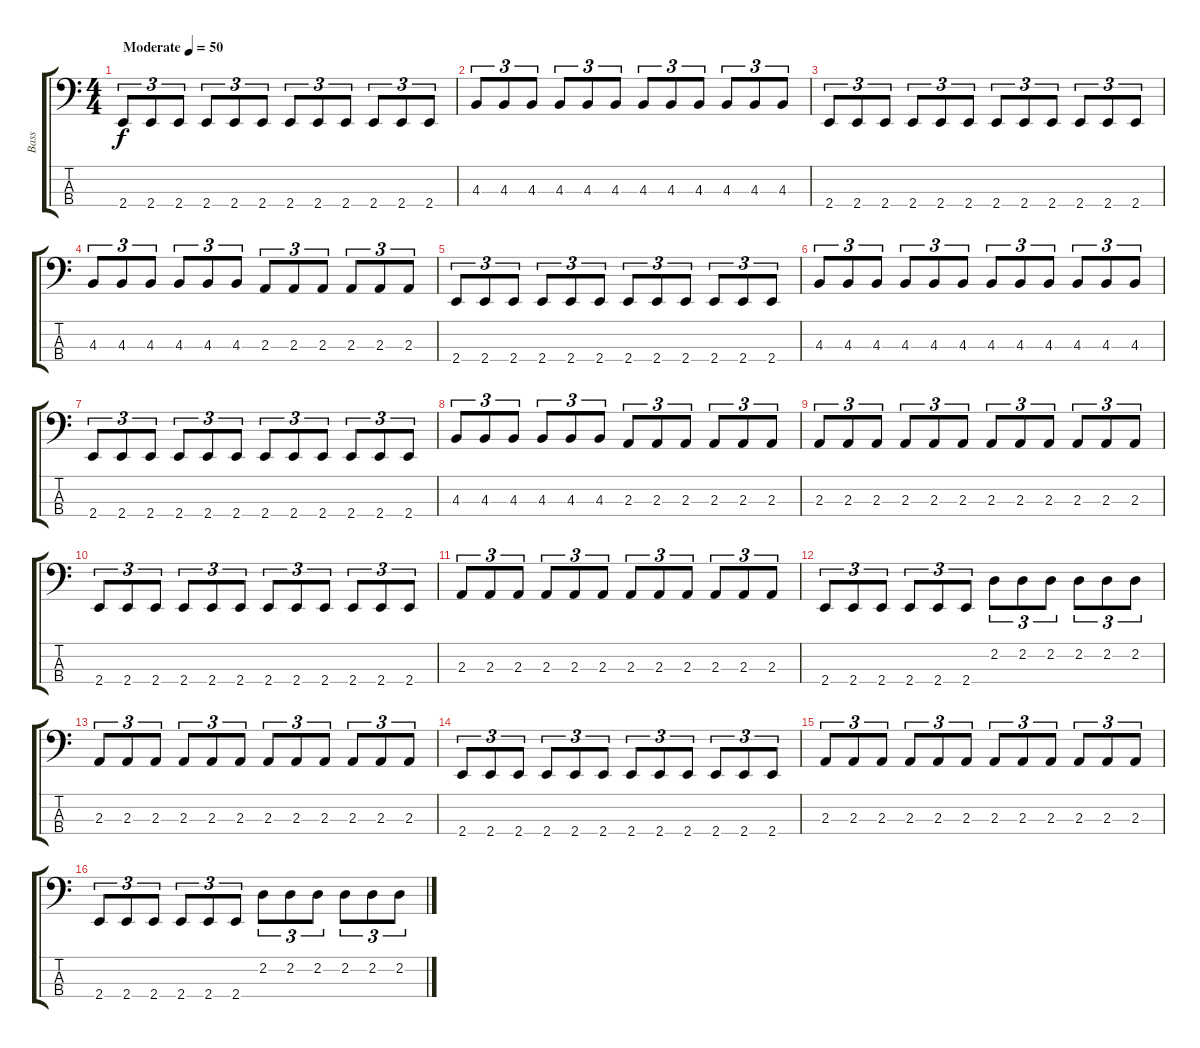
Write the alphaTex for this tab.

\track ("Bass" "Bass") {instrument electricbassfinger}
\staff {score tabs}
\tuning (F2 C2 G1 D1) {hide}
\ts (4 4)
\tempo (50 "Moderate")
\clef f4
\ks c
2.4.8{tu (3 2) dy f instrument electricbassfinger} 2.4.8{tu (3 2)} 2.4.8{tu (3 2)} 2.4.8{tu (3 2)} 2.4.8{tu (3 2)} 2.4.8{tu (3 2)} 2.4.8{tu (3 2)} 2.4.8{tu (3 2)} 2.4.8{tu (3 2)} 2.4.8{tu (3 2)} 2.4.8{tu (3 2)} 2.4.8{tu (3 2)} |
4.3.8{tu (3 2)} 4.3.8{tu (3 2)} 4.3.8{tu (3 2)} 4.3.8{tu (3 2)} 4.3.8{tu (3 2)} 4.3.8{tu (3 2)} 4.3.8{tu (3 2)} 4.3.8{tu (3 2)} 4.3.8{tu (3 2)} 4.3.8{tu (3 2)} 4.3.8{tu (3 2)} 4.3.8{tu (3 2)} |
2.4.8{tu (3 2)} 2.4.8{tu (3 2)} 2.4.8{tu (3 2)} 2.4.8{tu (3 2)} 2.4.8{tu (3 2)} 2.4.8{tu (3 2)} 2.4.8{tu (3 2)} 2.4.8{tu (3 2)} 2.4.8{tu (3 2)} 2.4.8{tu (3 2)} 2.4.8{tu (3 2)} 2.4.8{tu (3 2)} |
4.3.8{tu (3 2)} 4.3.8{tu (3 2)} 4.3.8{tu (3 2)} 4.3.8{tu (3 2)} 4.3.8{tu (3 2)} 4.3.8{tu (3 2)} 2.3.8{tu (3 2)} 2.3.8{tu (3 2)} 2.3.8{tu (3 2)} 2.3.8{tu (3 2)} 2.3.8{tu (3 2)} 2.3.8{tu (3 2)} |
2.4.8{tu (3 2)} 2.4.8{tu (3 2)} 2.4.8{tu (3 2)} 2.4.8{tu (3 2)} 2.4.8{tu (3 2)} 2.4.8{tu (3 2)} 2.4.8{tu (3 2)} 2.4.8{tu (3 2)} 2.4.8{tu (3 2)} 2.4.8{tu (3 2)} 2.4.8{tu (3 2)} 2.4.8{tu (3 2)} |
4.3.8{tu (3 2)} 4.3.8{tu (3 2)} 4.3.8{tu (3 2)} 4.3.8{tu (3 2)} 4.3.8{tu (3 2)} 4.3.8{tu (3 2)} 4.3.8{tu (3 2)} 4.3.8{tu (3 2)} 4.3.8{tu (3 2)} 4.3.8{tu (3 2)} 4.3.8{tu (3 2)} 4.3.8{tu (3 2)} |
2.4.8{tu (3 2)} 2.4.8{tu (3 2)} 2.4.8{tu (3 2)} 2.4.8{tu (3 2)} 2.4.8{tu (3 2)} 2.4.8{tu (3 2)} 2.4.8{tu (3 2)} 2.4.8{tu (3 2)} 2.4.8{tu (3 2)} 2.4.8{tu (3 2)} 2.4.8{tu (3 2)} 2.4.8{tu (3 2)} |
4.3.8{tu (3 2)} 4.3.8{tu (3 2)} 4.3.8{tu (3 2)} 4.3.8{tu (3 2)} 4.3.8{tu (3 2)} 4.3.8{tu (3 2)} 2.3.8{tu (3 2)} 2.3.8{tu (3 2)} 2.3.8{tu (3 2)} 2.3.8{tu (3 2)} 2.3.8{tu (3 2)} 2.3.8{tu (3 2)} |
2.3.8{tu (3 2)} 2.3.8{tu (3 2)} 2.3.8{tu (3 2)} 2.3.8{tu (3 2)} 2.3.8{tu (3 2)} 2.3.8{tu (3 2)} 2.3.8{tu (3 2)} 2.3.8{tu (3 2)} 2.3.8{tu (3 2)} 2.3.8{tu (3 2)} 2.3.8{tu (3 2)} 2.3.8{tu (3 2)} |
2.4.8{tu (3 2)} 2.4.8{tu (3 2)} 2.4.8{tu (3 2)} 2.4.8{tu (3 2)} 2.4.8{tu (3 2)} 2.4.8{tu (3 2)} 2.4.8{tu (3 2)} 2.4.8{tu (3 2)} 2.4.8{tu (3 2)} 2.4.8{tu (3 2)} 2.4.8{tu (3 2)} 2.4.8{tu (3 2)} |
2.3.8{tu (3 2)} 2.3.8{tu (3 2)} 2.3.8{tu (3 2)} 2.3.8{tu (3 2)} 2.3.8{tu (3 2)} 2.3.8{tu (3 2)} 2.3.8{tu (3 2)} 2.3.8{tu (3 2)} 2.3.8{tu (3 2)} 2.3.8{tu (3 2)} 2.3.8{tu (3 2)} 2.3.8{tu (3 2)} |
2.4.8{tu (3 2)} 2.4.8{tu (3 2)} 2.4.8{tu (3 2)} 2.4.8{tu (3 2)} 2.4.8{tu (3 2)} 2.4.8{tu (3 2)} 2.2.8{tu (3 2)} 2.2.8{tu (3 2)} 2.2.8{tu (3 2)} 2.2.8{tu (3 2)} 2.2.8{tu (3 2)} 2.2.8{tu (3 2)} |
2.3.8{tu (3 2)} 2.3.8{tu (3 2)} 2.3.8{tu (3 2)} 2.3.8{tu (3 2)} 2.3.8{tu (3 2)} 2.3.8{tu (3 2)} 2.3.8{tu (3 2)} 2.3.8{tu (3 2)} 2.3.8{tu (3 2)} 2.3.8{tu (3 2)} 2.3.8{tu (3 2)} 2.3.8{tu (3 2)} |
2.4.8{tu (3 2)} 2.4.8{tu (3 2)} 2.4.8{tu (3 2)} 2.4.8{tu (3 2)} 2.4.8{tu (3 2)} 2.4.8{tu (3 2)} 2.4.8{tu (3 2)} 2.4.8{tu (3 2)} 2.4.8{tu (3 2)} 2.4.8{tu (3 2)} 2.4.8{tu (3 2)} 2.4.8{tu (3 2)} |
2.3.8{tu (3 2)} 2.3.8{tu (3 2)} 2.3.8{tu (3 2)} 2.3.8{tu (3 2)} 2.3.8{tu (3 2)} 2.3.8{tu (3 2)} 2.3.8{tu (3 2)} 2.3.8{tu (3 2)} 2.3.8{tu (3 2)} 2.3.8{tu (3 2)} 2.3.8{tu (3 2)} 2.3.8{tu (3 2)} |
2.4.8{tu (3 2)} 2.4.8{tu (3 2)} 2.4.8{tu (3 2)} 2.4.8{tu (3 2)} 2.4.8{tu (3 2)} 2.4.8{tu (3 2)} 2.2.8{tu (3 2)} 2.2.8{tu (3 2)} 2.2.8{tu (3 2)} 2.2.8{tu (3 2)} 2.2.8{tu (3 2)} 2.2.8{tu (3 2)}
